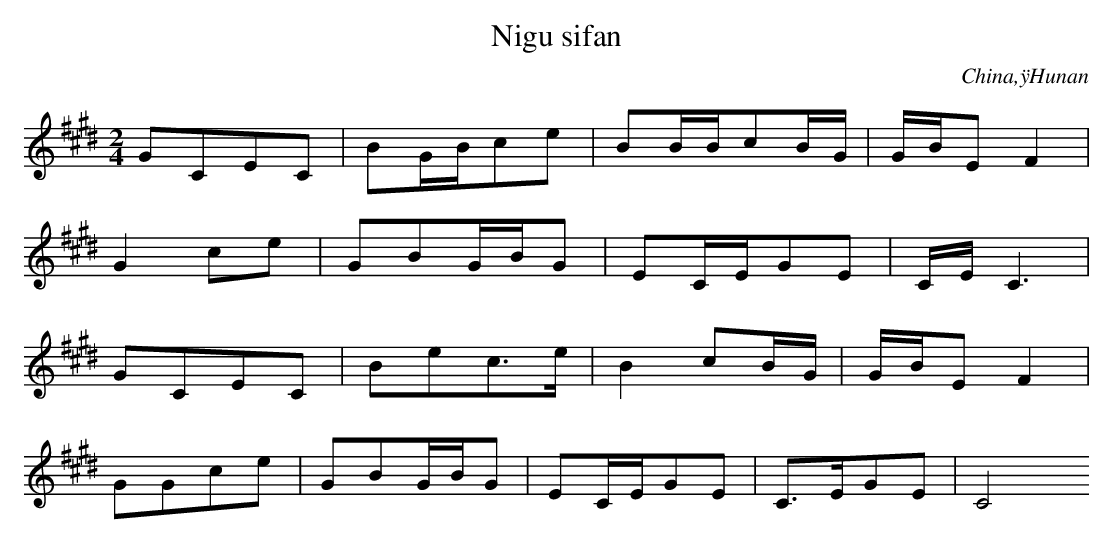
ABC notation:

X:1
T: Nigu sifan
O: China,ÿHunan
M: 2/4
L: 1/16
K: E
G2C2E2C2 | B2GBc2e2 | B2BBc2BG | GBE2F4 |
G4c2e2 | G2B2GBG2 | E2CEG2E2 | CEC6 |
G2C2E2C2 | B2e2c3e | B4c2BG | GBE2F4 |
G2G2c2e2 | G2B2GBG2 | E2CEG2E2 | C3EG2E2 | C8
